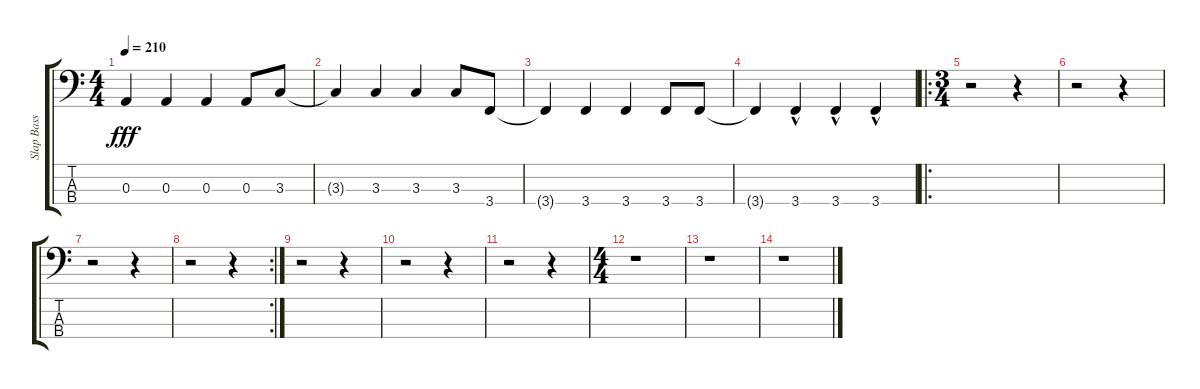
\track ("Slap Bass 1" "Slap Bass ") {instrument electricbassfinger}
\staff {score tabs}
\tuning (G2 D2 A1 D1) {hide}
\ts (4 4)
\tempo 210
\clef f4
\ks c
0.3{t}.4{dy fff} 0.3.4 0.3.4 0.3.8 3.3.8 |
3.3{t}.4 3.3.4 3.3.4 3.3.8 3.4.8 |
3.4{t}.4 3.4.4 3.4.4 3.4.8 3.4.8 |
3.4{t}.4 3.4{hac}.4 3.4{hac}.4 3.4{hac}.4 |
\ro
\ts (3 4)
r.2 r.4 |
r.2 r.4 |
r.2 r.4 |
\rc 2
r.2 r.4 |
r.2 r.4 |
r.2 r.4 |
r.2 r.4 |
\ts (4 4)
r.1 |
r.1 |
r.1
